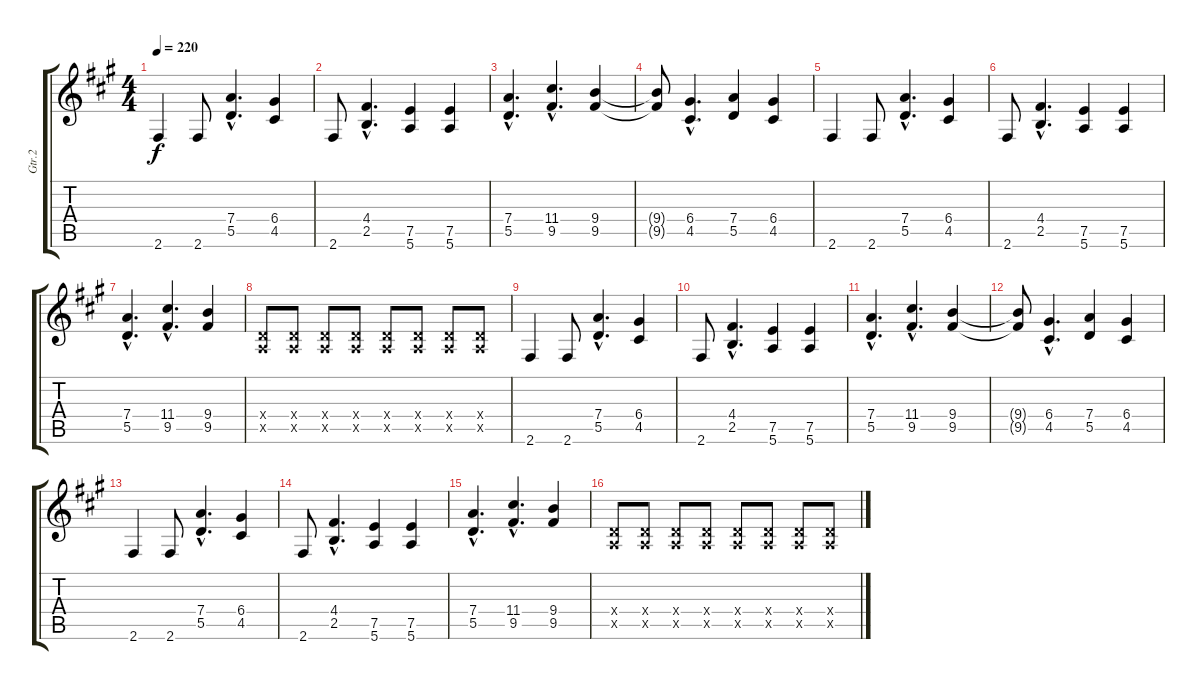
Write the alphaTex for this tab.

\track ("Gtr.2" "Gtr.2") {instrument overdrivenguitar}
\staff {score tabs}
\tuning (E4 B3 G3 D3 A2 E2) {hide}
\ts (4 4)
\tempo 220
\clef g2
\ks a
2.6.4{dy f} 2.6.8 (7.4{hac} 5.5{hac}).4{d} (6.4 4.5).4 |
2.6.8 (4.4{hac} 2.5{hac}).4{d} (7.5 5.6).4 (7.5 5.6).4 |
(7.4{hac} 5.5{hac}).4{d} (11.4{hac} 9.5{hac}).4{d} (9.4 9.5).4 |
(9.4{t} 9.5{t}).8 (6.4{hac} 4.5{hac}).4{d} (7.4 5.5).4 (6.4 4.5).4 |
2.6.4 2.6.8 (7.4{hac} 5.5{hac}).4{d} (6.4 4.5).4 |
2.6.8 (4.4{hac} 2.5{hac}).4{d} (7.5 5.6).4 (7.5 5.6).4 |
(7.4{hac} 5.5{hac}).4{d} (11.4{hac} 9.5{hac}).4{d} (9.4 9.5).4 |
(0.4{x} 0.5{x}).8 (0.4{x} 0.5{x}).8 (0.4{x} 0.5{x}).8 (0.4{x} 0.5{x}).8 (0.4{x} 0.5{x}).8 (0.4{x} 0.5{x}).8 (0.4{x} 0.5{x}).8 (0.4{x} 0.5{x}).8 |
2.6.4 2.6.8 (7.4{hac} 5.5{hac}).4{d} (6.4 4.5).4 |
2.6.8 (4.4{hac} 2.5{hac}).4{d} (7.5 5.6).4 (7.5 5.6).4 |
(7.4{hac} 5.5{hac}).4{d} (11.4{hac} 9.5{hac}).4{d} (9.4 9.5).4 |
(9.4{t} 9.5{t}).8 (6.4{hac} 4.5{hac}).4{d} (7.4 5.5).4 (6.4 4.5).4 |
2.6.4 2.6.8 (7.4{hac} 5.5{hac}).4{d} (6.4 4.5).4 |
2.6.8 (4.4{hac} 2.5{hac}).4{d} (7.5 5.6).4 (7.5 5.6).4 |
(7.4{hac} 5.5{hac}).4{d} (11.4{hac} 9.5{hac}).4{d} (9.4 9.5).4 |
(0.4{x} 0.5{x}).8 (0.4{x} 0.5{x}).8 (0.4{x} 0.5{x}).8 (0.4{x} 0.5{x}).8 (0.4{x} 0.5{x}).8 (0.4{x} 0.5{x}).8 (0.4{x} 0.5{x}).8 (0.4{x} 0.5{x}).8
